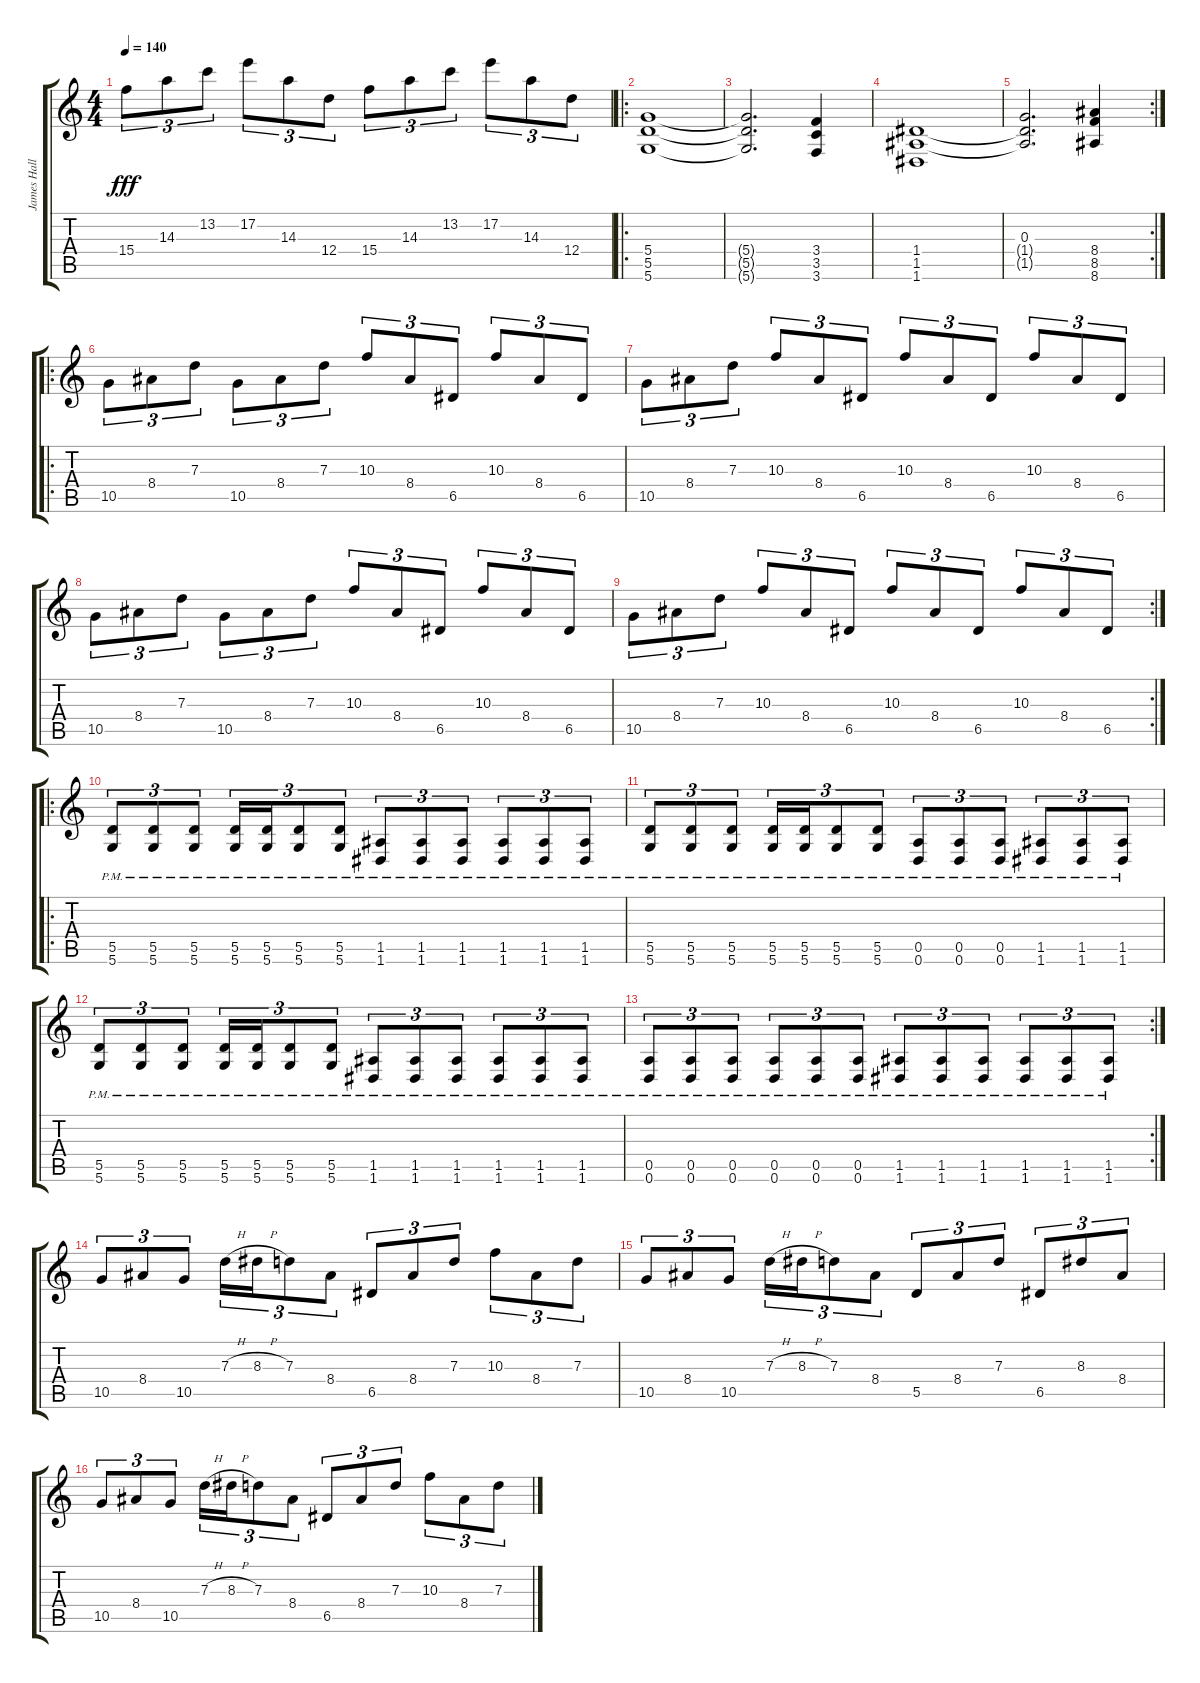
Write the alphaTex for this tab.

\track ("James Hallett" "James Hall") {instrument overdrivenguitar}
\staff {score tabs}
\tuning (E4 B3 G3 D3 A2 D2) {hide}
\ts (4 4)
\tempo 140
\clef g2
\ks c
15.4.8{tu (3 2) dy fff} 14.3.8{tu (3 2)} 13.2.8{tu (3 2)} 17.2.8{tu (3 2)} 14.3.8{tu (3 2)} 12.4.8{tu (3 2)} 15.4.8{tu (3 2)} 14.3.8{tu (3 2)} 13.2.8{tu (3 2)} 17.2.8{tu (3 2)} 14.3.8{tu (3 2)} 12.4.8{tu (3 2)} |
\ro
(5.4 5.5 5.6).1 |
(5.4{t} 5.5{t} 5.6{t}).2{d} (3.4 3.5 3.6).4 |
(1.4 1.5 1.6).1 |
\rc 2
(0.3 1.4{t} 1.5{t}).2{d} (8.4 8.5 8.6).4 |
\ro
10.5.8{tu (3 2)} 8.4.8{tu (3 2)} 7.3.8{tu (3 2)} 10.5.8{tu (3 2)} 8.4.8{tu (3 2)} 7.3.8{tu (3 2)} 10.3.8{tu (3 2)} 8.4.8{tu (3 2)} 6.5.8{tu (3 2)} 10.3.8{tu (3 2)} 8.4.8{tu (3 2)} 6.5.8{tu (3 2)} |
10.5.8{tu (3 2)} 8.4.8{tu (3 2)} 7.3.8{tu (3 2)} 10.3.8{tu (3 2)} 8.4.8{tu (3 2)} 6.5.8{tu (3 2)} 10.3.8{tu (3 2)} 8.4.8{tu (3 2)} 6.5.8{tu (3 2)} 10.3.8{tu (3 2)} 8.4.8{tu (3 2)} 6.5.8{tu (3 2)} |
10.5.8{tu (3 2)} 8.4.8{tu (3 2)} 7.3.8{tu (3 2)} 10.5.8{tu (3 2)} 8.4.8{tu (3 2)} 7.3.8{tu (3 2)} 10.3.8{tu (3 2)} 8.4.8{tu (3 2)} 6.5.8{tu (3 2)} 10.3.8{tu (3 2)} 8.4.8{tu (3 2)} 6.5.8{tu (3 2)} |
\rc 2
10.5.8{tu (3 2)} 8.4.8{tu (3 2)} 7.3.8{tu (3 2)} 10.3.8{tu (3 2)} 8.4.8{tu (3 2)} 6.5.8{tu (3 2)} 10.3.8{tu (3 2)} 8.4.8{tu (3 2)} 6.5.8{tu (3 2)} 10.3.8{tu (3 2)} 8.4.8{tu (3 2)} 6.5.8{tu (3 2)} |
\ro
(5.5{pm} 5.6{pm}).8{tu (3 2)} (5.5{pm} 5.6{pm}).8{tu (3 2)} (5.5{pm} 5.6{pm}).8{tu (3 2)} (5.5{pm} 5.6{pm}).16{tu (3 2)} (5.5{pm} 5.6{pm}).16{tu (3 2)} (5.5{pm} 5.6{pm}).8{tu (3 2)} (5.5{pm} 5.6{pm}).8{tu (3 2)} (1.5{pm} 1.6{pm}).8{tu (3 2)} (1.5{pm} 1.6{pm}).8{tu (3 2)} (1.5{pm} 1.6{pm}).8{tu (3 2)} (1.5{pm} 1.6{pm}).8{tu (3 2)} (1.5{pm} 1.6{pm}).8{tu (3 2)} (1.5{pm} 1.6{pm}).8{tu (3 2)} |
(5.5{pm} 5.6{pm}).8{tu (3 2)} (5.5{pm} 5.6{pm}).8{tu (3 2)} (5.5{pm} 5.6{pm}).8{tu (3 2)} (5.5{pm} 5.6{pm}).16{tu (3 2)} (5.5{pm} 5.6{pm}).16{tu (3 2)} (5.5{pm} 5.6{pm}).8{tu (3 2)} (5.5{pm} 5.6{pm}).8{tu (3 2)} (0.5{pm} 0.6{pm}).8{tu (3 2)} (0.5{pm} 0.6{pm}).8{tu (3 2)} (0.5{pm} 0.6{pm}).8{tu (3 2)} (1.5{pm} 1.6{pm}).8{tu (3 2)} (1.5{pm} 1.6{pm}).8{tu (3 2)} (1.5{pm} 1.6{pm}).8{tu (3 2)} |
(5.5{pm} 5.6{pm}).8{tu (3 2)} (5.5{pm} 5.6{pm}).8{tu (3 2)} (5.5{pm} 5.6{pm}).8{tu (3 2)} (5.5{pm} 5.6{pm}).16{tu (3 2)} (5.5{pm} 5.6{pm}).16{tu (3 2)} (5.5{pm} 5.6{pm}).8{tu (3 2)} (5.5{pm} 5.6{pm}).8{tu (3 2)} (1.5{pm} 1.6{pm}).8{tu (3 2)} (1.5{pm} 1.6{pm}).8{tu (3 2)} (1.5{pm} 1.6{pm}).8{tu (3 2)} (1.5{pm} 1.6{pm}).8{tu (3 2)} (1.5{pm} 1.6{pm}).8{tu (3 2)} (1.5{pm} 1.6{pm}).8{tu (3 2)} |
\rc 2
(0.5{pm} 0.6{pm}).8{tu (3 2)} (0.5{pm} 0.6{pm}).8{tu (3 2)} (0.5{pm} 0.6{pm}).8{tu (3 2)} (0.5{pm} 0.6{pm}).8{tu (3 2)} (0.5{pm} 0.6{pm}).8{tu (3 2)} (0.5{pm} 0.6{pm}).8{tu (3 2)} (1.5{pm} 1.6{pm}).8{tu (3 2)} (1.5{pm} 1.6{pm}).8{tu (3 2)} (1.5{pm} 1.6{pm}).8{tu (3 2)} (1.5{pm} 1.6{pm}).8{tu (3 2)} (1.5{pm} 1.6{pm}).8{tu (3 2)} (1.5{pm} 1.6{pm}).8{tu (3 2)} |
10.5.8{tu (3 2)} 8.4.8{tu (3 2)} 10.5.8{tu (3 2)} 7.3{h}.16{tu (3 2)} 8.3{h}.16{tu (3 2)} 7.3.8{tu (3 2)} 8.4.8{tu (3 2)} 6.5.8{tu (3 2)} 8.4.8{tu (3 2)} 7.3.8{tu (3 2)} 10.3.8{tu (3 2)} 8.4.8{tu (3 2)} 7.3.8{tu (3 2)} |
10.5.8{tu (3 2)} 8.4.8{tu (3 2)} 10.5.8{tu (3 2)} 7.3{h}.16{tu (3 2)} 8.3{h}.16{tu (3 2)} 7.3.8{tu (3 2)} 8.4.8{tu (3 2)} 5.5.8{tu (3 2)} 8.4.8{tu (3 2)} 7.3.8{tu (3 2)} 6.5.8{tu (3 2)} 8.3.8{tu (3 2)} 8.4.8{tu (3 2)} |
10.5.8{tu (3 2)} 8.4.8{tu (3 2)} 10.5.8{tu (3 2)} 7.3{h}.16{tu (3 2)} 8.3{h}.16{tu (3 2)} 7.3.8{tu (3 2)} 8.4.8{tu (3 2)} 6.5.8{tu (3 2)} 8.4.8{tu (3 2)} 7.3.8{tu (3 2)} 10.3.8{tu (3 2)} 8.4.8{tu (3 2)} 7.3.8{tu (3 2)}
